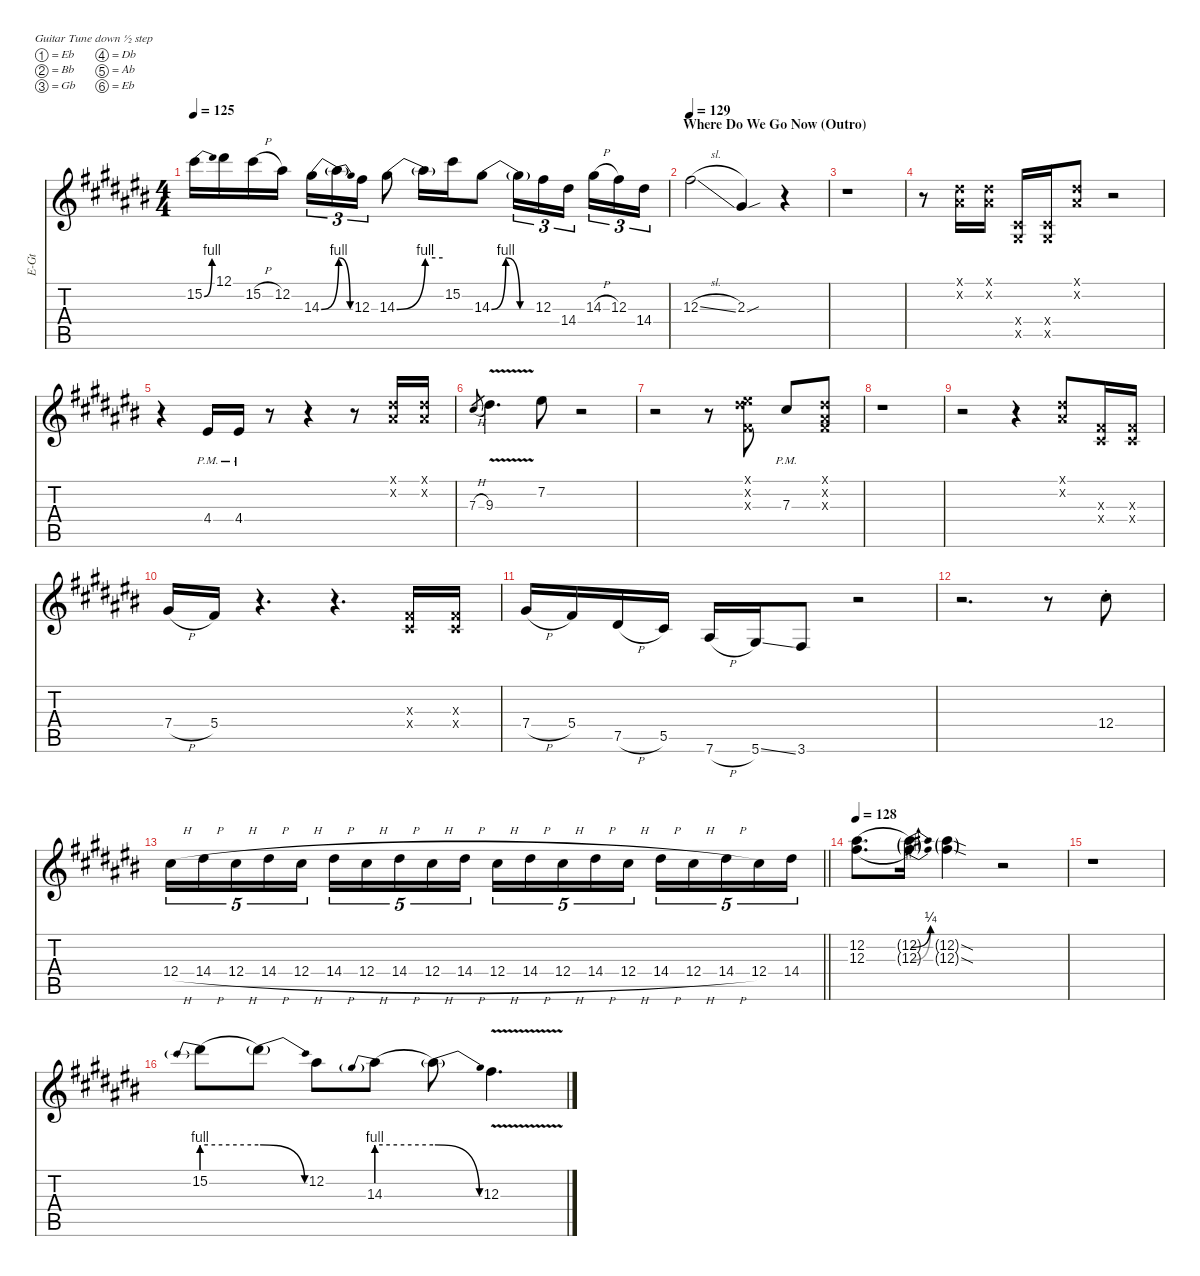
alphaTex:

\hideDynamics
\bracketExtendMode nobrackets
\otherSystemsTrackNameOrientation horizontal
\track ("Guitar 1 (Slash)" "E-Gt") {defaultSystemsLayout 4 mute instrument overdrivenguitar}
\staff {score tabs}
\tuning (Eb4 Bb3 Gb3 Db3 Ab2 Eb2)
\ts (4 4)
\tempo 125
\clef g2
\ks c#
15.2{be (bend 0 0 60 4) acc #}.16{dy ff beam Down} 12.1{acc #}.16{beam Down} 15.2{h acc #}.16{beam Down} 12.2{acc #}.16{beam Down} 14.3{be (bend 0 0 60 4) acc #}.16{tu (3 2) beam Down} 14.3{be (release 0 4 60 0) t}.16{tu (3 2) beam Down} 12.3{acc #}.16{tu (3 2) beam Down} 14.3{be (bend 0 0 60 4) acc #}.8{beam Down} 14.3{be (hold 0 4 60 4) t}.16{beam Down} 15.2{acc #}.16{beam Down} 14.3{be (bendrelease 0 0 30 4 30 4 60 0) acc #}.8{beam Down} 14.3{be (hold 0 0 60 0) t acc #}.16{tu (3 2) beam Down} 12.3{acc #}.16{tu (3 2) beam Down} 14.4{acc #}.16{tu (3 2) beam Down} 14.3{h acc #}.16{tu (3 2) beam Down} 12.3{acc #}.16{tu (3 2) beam Down} 14.4{acc #}.16{tu (3 2) beam Down} |
\section ("" "Where Do We Go Now (Outro)")
\tempo 129
12.3{sl acc #}.2{beam Down} 2.3{sou acc #}.4{beam Up} r.4{beam Up} |
r.1{beam Down} |
r.8{beam Down} (0.1{x acc #} 0.2{x acc #}).16{beam Down} (0.1{x acc #} 0.2{x acc #}).16{beam Down} (0.4{x acc #} 0.5{x acc #}).16{beam Up} (0.4{x acc #} 0.5{x acc #}).16{beam Up} (0.1{x acc #} 0.2{x acc #}).8{beam Up} r.2{beam Up} |
r.4{beam Down} 4.4{pm acc #}.16{beam Up} 4.4{pm acc #}.16{beam Up} r.8{beam Up} r.4{beam Up} r.8{beam Up} (0.1{x acc #} 0.2{x acc #}).16{beam Down} (0.1{x acc #} 0.2{x acc #}).16{beam Down} |
7.3{h acc #}.8{gr dy mf beam Up} 9.3{v acc #}.4{d dy ff beam Down} 7.2{acc #}.8{beam Down} r.2{beam Down} |
r.2{beam Down} r.8{beam Down} (0.1{x acc #} 7.2{x acc #} 0.3{x acc #}).8{beam Down} 7.3{pm acc #}.8{beam Up} (0.1{x acc #} 0.2{x acc #} 0.3{x acc #}).8{beam Up} |
r.1{beam Down} |
r.2{beam Down} r.4{beam Down} (0.1{x acc #} 0.2{x acc #}).8{beam Up} (0.3{x acc #} 0.4{x acc #}).16{beam Up} (0.3{x acc #} 0.4{x acc #}).16{beam Up} |
7.4{h acc #}.16{beam Up} 5.4{acc #}.16{beam Up} r.4{d beam Up} r.4{d beam Up} (0.3{x acc #} 0.4{x acc #}).16{beam Up} (0.3{x acc #} 0.4{x acc #}).16{beam Up} |
7.4{h acc #}.16{beam Up} 5.4{acc #}.16{beam Up} 7.5{h acc #}.16{beam Up} 5.5{acc #}.16{beam Up} 7.6{h acc #}.16{beam Up} 5.6{ss acc #}.16{beam Up} 3.6{acc #}.8{beam Up} r.2{beam Up} |
r.2{d beam Down} r.8{beam Down} 12.4{st acc #}.8{dy f beam Down} |
\barLineRight lightlight
12.4{h acc #}.16{tu (5 4) beam Down} 14.4{h acc #}.16{tu (5 4) beam Down} 12.4{h acc #}.16{tu (5 4) beam Down} 14.4{h acc #}.16{tu (5 4) beam Down} 12.4{h acc #}.16{tu (5 4) beam Down} 14.4{h acc #}.16{tu (5 4) beam Down} 12.4{h acc #}.16{tu (5 4) beam Down} 14.4{h acc #}.16{tu (5 4) beam Down} 12.4{h acc #}.16{tu (5 4) beam Down} 14.4{h acc #}.16{tu (5 4) beam Down} 12.4{h acc #}.16{tu (5 4) beam Down} 14.4{h acc #}.16{tu (5 4) beam Down} 12.4{h acc #}.16{tu (5 4) beam Down} 14.4{h acc #}.16{tu (5 4) beam Down} 12.4{h acc #}.16{tu (5 4) beam Down} 14.4{h acc #}.16{tu (5 4) beam Down} 12.4{h acc #}.16{tu (5 4) beam Down} 14.4{h acc #}.16{tu (5 4) beam Down} 12.4{acc #}.16{tu (5 4) beam Down} 14.4{acc #}.16{tu (5 4) beam Down} |
\tempo 128
(12.2{be (hold 0 0 60 0) acc #} 12.3{be (hold 0 0 60 0) acc #}).8{d dy ff beam Down} (12.2{be (bend 0 0 60 1) t acc #} 12.3{be (bend 0 0 60 1) t acc #}).16{beam Down} (12.2{sod g acc #} 12.3{sod g acc #}).4{dy fff beam Down} r.2{beam Down} |
r.1{beam Down} |
15.2{be (prebend 0 4 60 4)}.8{dy ff beam Down} 15.2{be (release 0 4 60 0) t}.8{beam Down} 12.2{acc #}.8{beam Down} 14.3{be (prebend 0 4 60 4)}.8{beam Down} 14.3{be (release 0 4 60 0) t}.8{beam Down} 12.3{v acc #}.4{d beam Down}
